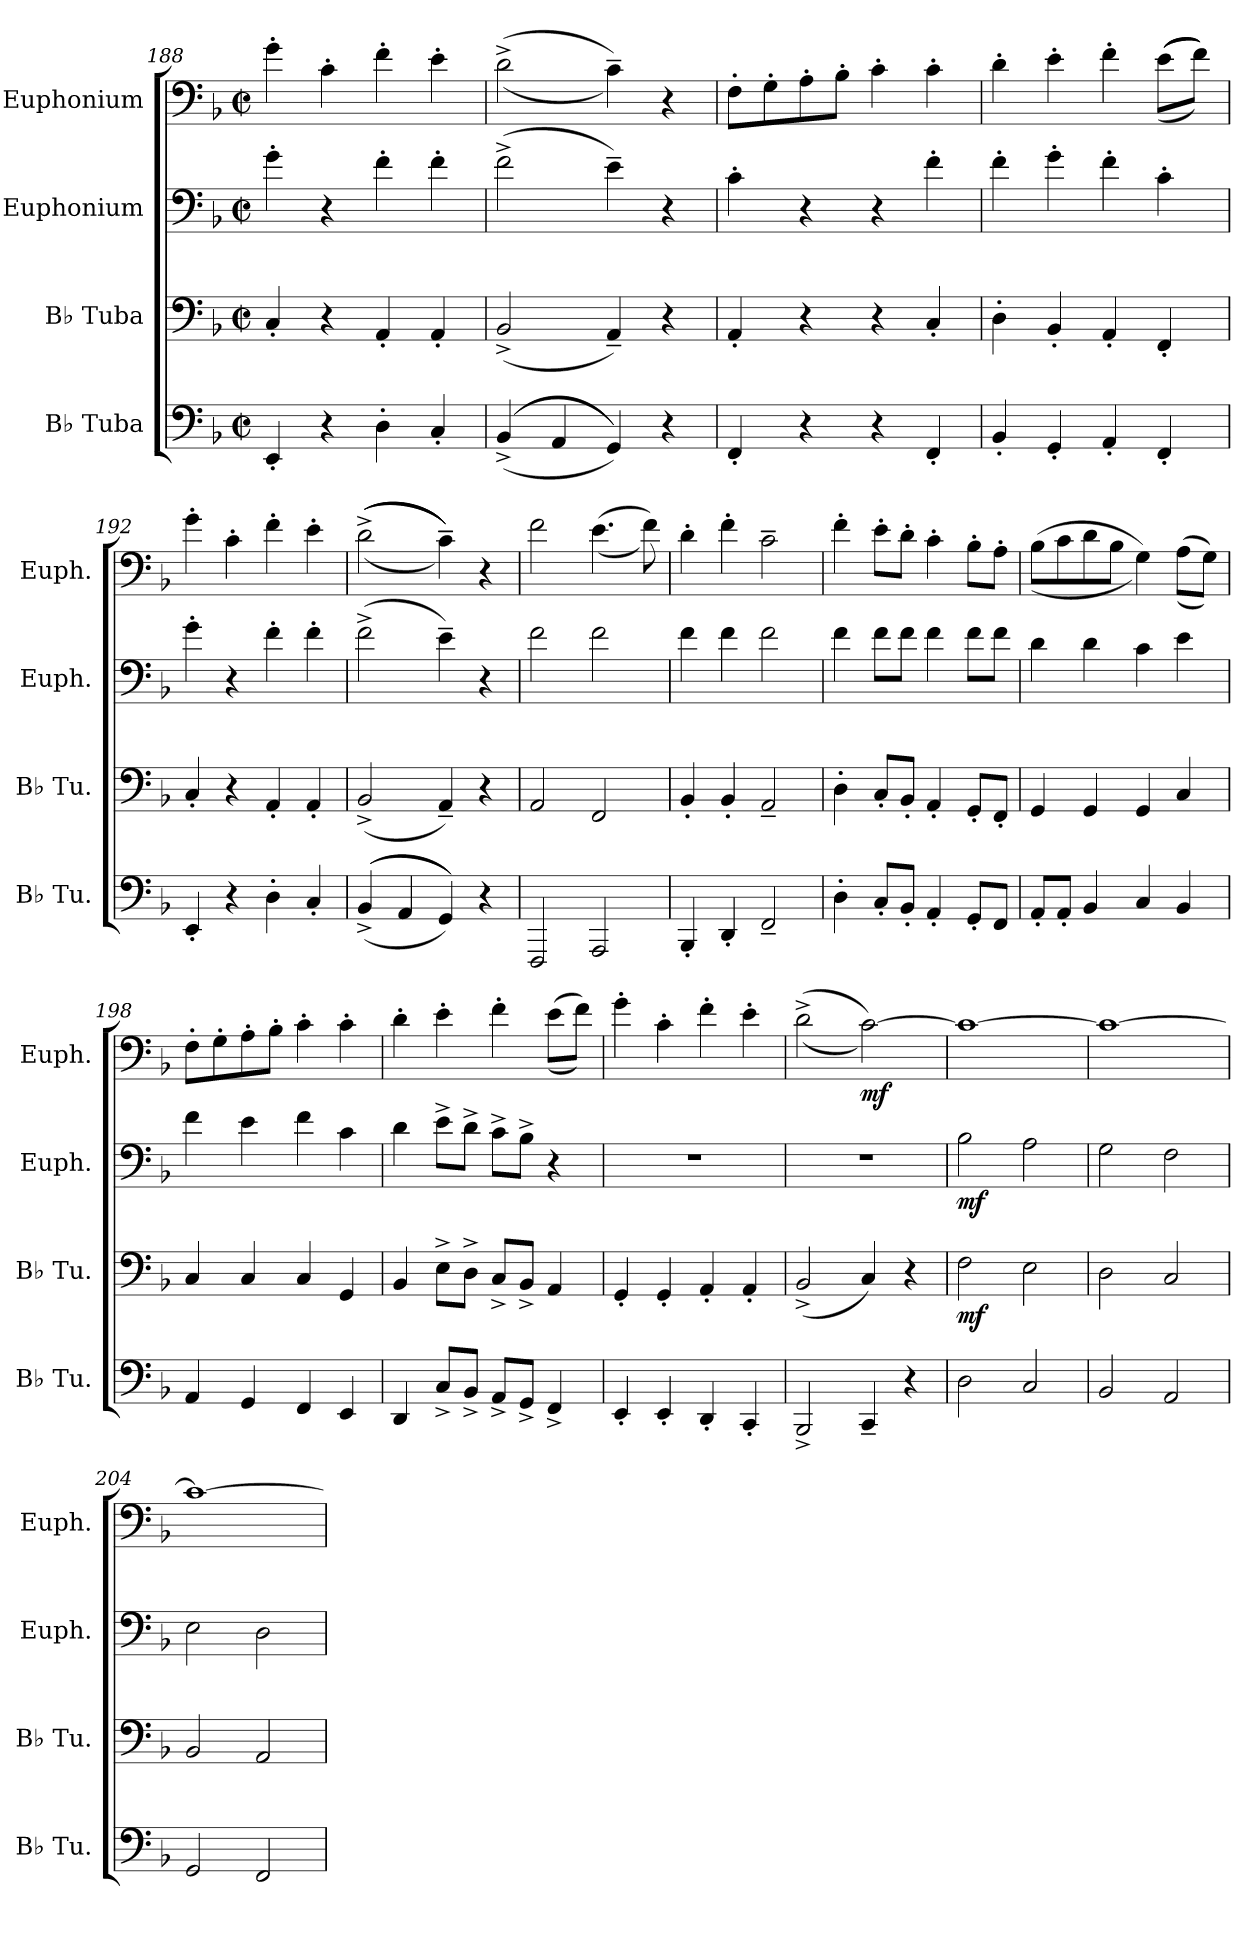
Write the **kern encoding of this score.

**kern	**dynam	**kern	**dynam	**kern	**dynam	**kern	**dynam
*part4	*part4	*part3	*part3	*part2	*part2	*part1	*part1
*staff4	*staff4	*staff3	*staff3	*staff2	*staff2	*staff1	*staff1
*I"B♭ Tuba	*	*I"B♭ Tuba	*	*I"Euphonium	*	*I"Euphonium	*
*I'B♭ Tu.	*	*I'B♭ Tu.	*	*I'Euph.	*	*I'Euph.	*
*clefF4	*	*clefF4	*	*clefF4	*	*clefF4	*
*k[b-]	*	*k[b-]	*	*k[b-]	*	*k[b-]	*
*M2/2	*	*M2/2	*	*M2/2	*	*M2/2	*
*met(c|)	*	*met(c|)	*	*met(c|)	*	*met(c|)	*
=188	=188	=188	=188	=188	=188	=188	=188
4EE'/	.	4C'/	.	4g'\	.	4g'\	.
4r	.	4r	.	4r	.	4c'\	.
4D'\	.	4AA'/	.	4f'\	.	4f'\	.
4C'/	.	4AA'/	.	4f'\	.	4e'\	.
=189	=189	=189	=189	=189	=189	=189	=189
(((4BB-^/	.	(2BB-^/	.	(2f^\	.	((2d^\	.
4AA/	.	.	.	.	.	.	.
4GG/)))	.	4AA~/)	.	4e~\)	.	4c~\))	.
4r	.	4r	.	4r	.	4r	.
=190	=190	=190	=190	=190	=190	=190	=190
4FF'/	.	4AA'/	.	4c'\	.	8F'\L	.
.	.	.	.	.	.	8G'\	.
4r	.	4r	.	4r	.	8A'\	.
.	.	.	.	.	.	8B-'\J	.
4r	.	4r	.	4r	.	4c'\	.
4FF'/	.	4C'/	.	4f'\	.	4c'\	.
=191	=191	=191	=191	=191	=191	=191	=191
4BB-'/	.	4D'\	.	4f'\	.	4d'\	.
4GG'/	.	4BB-'/	.	4g'\	.	4e'\	.
4AA'/	.	4AA'/	.	4f'\	.	4f'\	.
4FF'/	.	4FF'/	.	4c'\	.	((((8e\L	.
.	.	.	.	.	.	8f\J))))	.
!!LO:LB:g=z
=192	=192	=192	=192	=192	=192	=192	=192
4EE'/	.	4C'/	.	4g'\	.	4g'\	.
4r	.	4r	.	4r	.	4c'\	.
4D'\	.	4AA'/	.	4f'\	.	4f'\	.
4C'/	.	4AA'/	.	4f'\	.	4e'\	.
=193	=193	=193	=193	=193	=193	=193	=193
(((4BB-^/	.	(2BB-^/	.	(2f^\	.	((((2d^\	.
4AA/	.	.	.	.	.	.	.
4GG/)))	.	4AA~/)	.	4e~\)	.	4c~\))))	.
4r	.	4r	.	4r	.	4r	.
=194	=194	=194	=194	=194	=194	=194	=194
2FFF/	.	2AA/	.	2f\	.	2f\	.
2AAA/	.	2FF/	.	2f\	.	((4.e\	.
.	.	.	.	.	.	8f\))	.
=195	=195	=195	=195	=195	=195	=195	=195
4BBB-'/	.	4BB-'/	.	4f\	.	4d'\	.
4DD'/	.	4BB-'/	.	4f\	.	4f'\	.
2FF~/	.	2AA~/	.	2f\	.	2c~\	.
=196	=196	=196	=196	=196	=196	=196	=196
4D'\	.	4D'\	.	4f\	.	4f'\	.
8C'/L	.	8C'/L	.	8f\L	.	8e'\L	.
8BB-'/J	.	8BB-'/J	.	8f\J	.	8d'\J	.
4AA'/	.	4AA'/	.	4f\	.	4c'\	.
8GG'/L	.	8GG'/L	.	8f\L	.	8B-'\L	.
8FF/J	.	8FF'/J	.	8f\J	.	8A'\J	.
=197	=197	=197	=197	=197	=197	=197	=197
8AA'/L	.	4GG/	.	4d\	.	((8B-\L	.
8AA'/J	.	.	.	.	.	8c\	.
4BB-/	.	4GG/	.	4d\	.	8d\	.
.	.	.	.	.	.	8B-\J	.
4C/	.	4GG/	.	4c\	.	4G\))	.
4BB-/	.	4C/	.	4e\	.	((8A\L	.
.	.	.	.	.	.	8G\J))	.
!!LO:PB:g=z
=198	=198	=198	=198	=198	=198	=198	=198
4AA/	.	4C/	.	4f\	.	8F'\L	.
.	.	.	.	.	.	8G'\	.
4GG/	.	4C/	.	4e\	.	8A'\	.
.	.	.	.	.	.	8B-'\J	.
4FF/	.	4C/	.	4f\	.	4c'\	.
4EE/	.	4GG/	.	4c\	.	4c'\	.
=199	=199	=199	=199	=199	=199	=199	=199
4DD/	.	4BB-/	.	4d\	.	4d'\	.
8C^/L	.	8E^\L	.	8e^\L	.	4e'\	.
8BB-^/J	.	8D^\J	.	8d^\J	.	.	.
8AA^/L	.	8C^/L	.	8c^\L	.	4f'\	.
8GG^/J	.	8BB-^/J	.	8B-^\J	.	.	.
4FF^/	.	4AA/	.	4r	.	((8e\L	.
.	.	.	.	.	.	8f\J))	.
=200	=200	=200	=200	=200	=200	=200	=200
4EE'/	.	4GG'/	.	1r	.	4g'\	.
4EE'/	.	4GG'/	.	.	.	4c'\	.
4DD'/	.	4AA'/	.	.	.	4f'\	.
4CC'/	.	4AA'/	.	.	.	4e'\	.
=201	=201	=201	=201	=201	=201	=201	=201
2BBB-^/	.	(2BB-^/	.	1r	.	((2d^\	.
!	!	!	!	!	!	!	!LO:DY:b
4CC~/	.	4C/)	.	.	.	[2c\))	mf
4r	.	4r	.	.	.	.	.
=202	=202	=202	=202	=202	=202	=202	=202
!	!LO:DY:b	!	!	!	!	!	!
!	!LO:DY:n=1:b	!	!	!	!	!	!
!	!LO:DY:n=2:b	!	!LO:DY:b	!	!LO:DY:b	!	!
2D\	mf mf mf	2F\	mf	2B-\	mf	1c_	.
2C/	.	2E\	.	2A\	.	.	.
=203	=203	=203	=203	=203	=203	=203	=203
2BB-/	.	2D\	.	2G\	.	1c_	.
2AA/	.	2C/	.	2F\	.	.	.
=204	=204	=204	=204	=204	=204	=204	=204
2GG/	.	2BB-/	.	2E\	.	1c_	.
2FF/	.	2AA/	.	2D\	.	.	.
=	=	=	=	=	=	=	=
*-	*-	*-	*-	*-	*-	*-	*-
